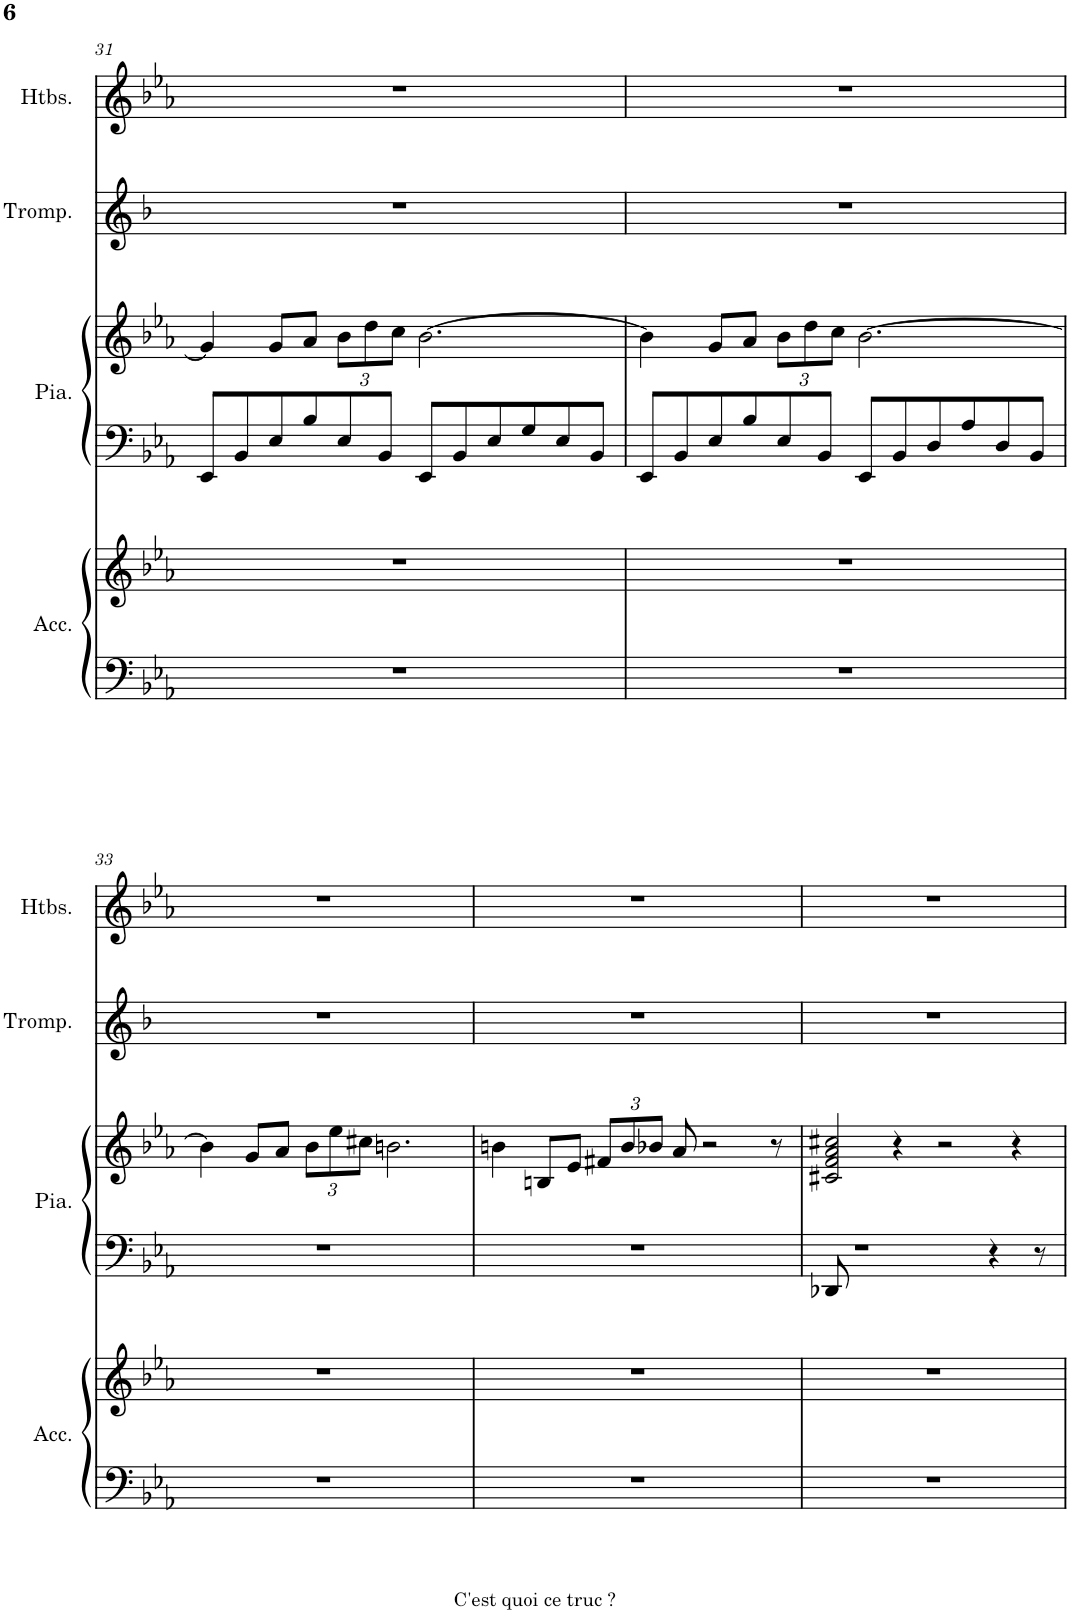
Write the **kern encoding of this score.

**kern	**kern	**kern	**kern	**kern	**kern
*part4	*part4	*part3	*part3	*part2	*part1
*staff6	*staff5	*staff4	*staff3	*staff2	*staff1
*I"Accordéon	*	*I"Piano à queue	*	*I"Trompette	*I"Hautbois
*I'Acc.	*	*I'Pia.	*	*I'Tromp.	*I'Htbs.
!!LO:PB:g=z
*clefF4	*clefG2	*clefF4	*clefG2	*clefG2	*clefG2
*	*	*	*	*Trd1c2	*
*k[b-e-a-]	*k[b-e-a-]	*k[b-e-a-]	*k[b-e-a-]	*k[b-]	*k[b-e-a-]
*M6/4	*M6/4	*M6/4	*M6/4	*M6/4	*M6/4
=31	=31	=31	=31	=31	=31
1.r	1.r	8EE-/L	4g/]	1.r	1.r
.	.	8BB-/	.	.	.
.	.	8E-/	8g/L	.	.
.	.	8B-/	8a-/J	.	.
*	*	*	*Xbrackettup	*	*
.	.	8E-/	12b-\L	.	.
.	.	.	12dd\	.	.
.	.	8BB-/J	.	.	.
.	.	.	12cc\J	.	.
.	.	8EE-/L	[2.b-\	.	.
.	.	8BB-/	.	.	.
.	.	8E-/	.	.	.
.	.	8G/	.	.	.
.	.	8E-/	.	.	.
.	.	8BB-/J	.	.	.
=32	=32	=32	=32	=32	=32
1.r	1.r	8EE-/L	4b-\]	1.r	1.r
.	.	8BB-/	.	.	.
.	.	8E-/	8g/L	.	.
.	.	8B-/	8a-/J	.	.
.	.	8E-/	12b-\L	.	.
.	.	.	12dd\	.	.
.	.	8BB-/J	.	.	.
.	.	.	12cc\J	.	.
.	.	8EE-/L	[2.b-\	.	.
.	.	8BB-/	.	.	.
.	.	8D/	.	.	.
.	.	8A-/	.	.	.
.	.	8D/	.	.	.
.	.	8BB-/J	.	.	.
!!LO:LB:g=z
=33	=33	=33	=33	=33	=33
1.r	1.r	1.r	4b-\]	1.r	1.r
.	.	.	8g/L	.	.
.	.	.	8a-/J	.	.
.	.	.	12b-\L	.	.
.	.	.	12ee-\	.	.
.	.	.	12cc#X\J	.	.
.	.	.	2.bn\	.	.
=34	=34	=34	=34	=34	=34
1.r	1.r	1.r	4bn\	1.r	1.r
.	.	.	8Bn/L	.	.
.	.	.	8e-/J	.	.
.	.	.	12f#X/L	.	.
.	.	.	12b/	.	.
.	.	.	12b-X/J	.	.
.	.	.	8a-/	.	.
.	.	.	2r	.	.
.	.	.	8r	.	.
=35	=35	=35	=35	=35	=35
1.r	1.r	8DD-X/	2c#X/ 2f/ 2a-/ 2cc#X/	1.r	1.r
.	.	1r	.	.	.
.	.	.	4r	.	.
.	.	.	2r	.	.
.	.	4r	.	.	.
.	.	.	4r	.	.
.	.	8r	.	.	.
=	=	=	=	=	=
*-	*-	*-	*-	*-	*-
